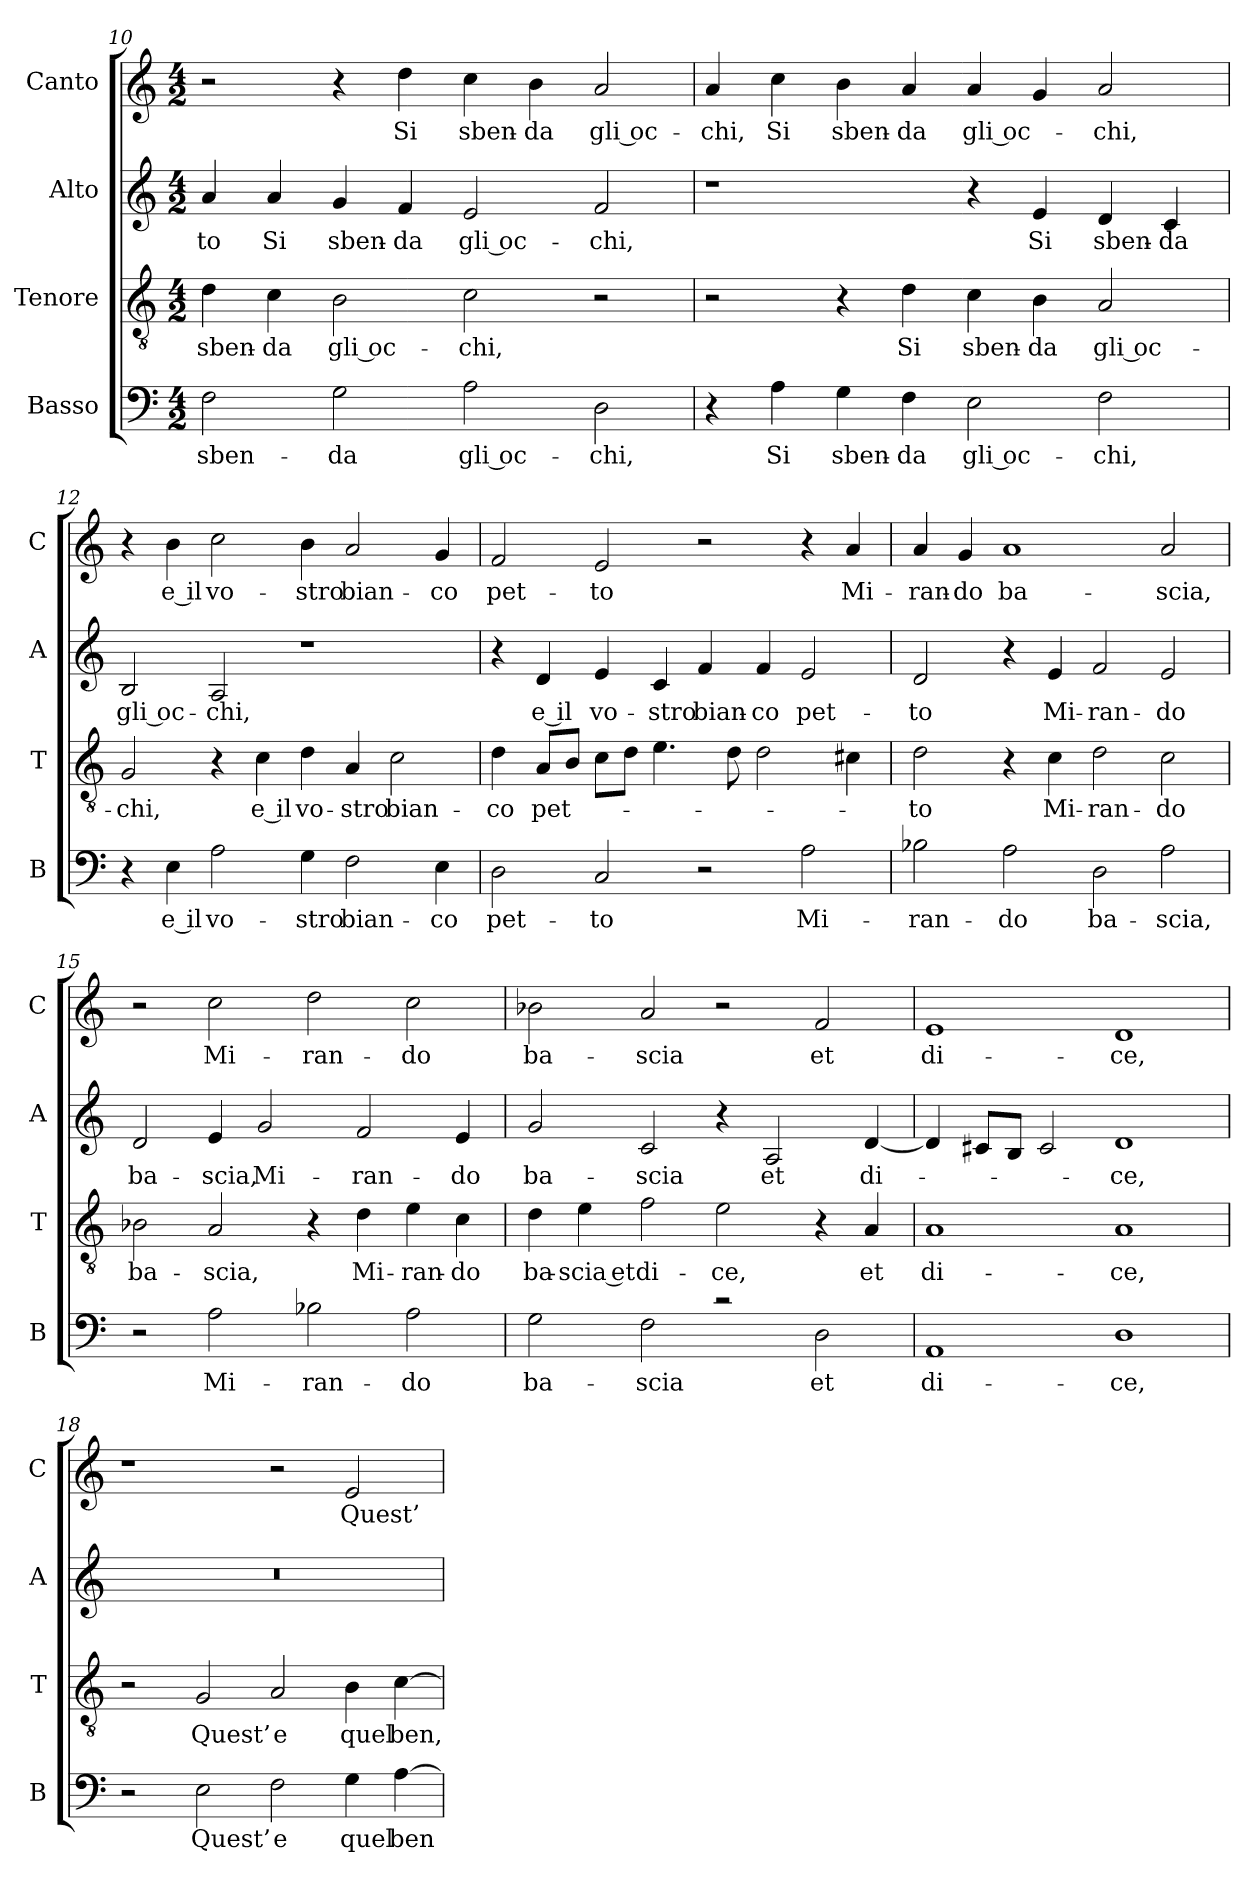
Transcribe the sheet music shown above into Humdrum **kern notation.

**kern	**text	**kern	**text	**kern	**text	**kern	**text
*part4	*part4	*part3	*part3	*part2	*part2	*part1	*part1
*staff4	*staff4	*staff3	*staff3	*staff2	*staff2	*staff1	*staff1
*I"Basso	*	*I"Tenore	*	*I"Alto	*	*I"Canto	*
*I'B	*	*I'T	*	*I'A	*	*I'C	*
*clefF4	*	*clefGv2	*	*clefG2	*	*clefG2	*
*k[]	*	*k[]	*	*k[]	*	*k[]	*
*C:	*	*C:	*	*C:	*	*C:	*
*M4/2	*	*M4/2	*	*M4/2	*	*M4/2	*
=10	=10	=10	=10	=10	=10	=10	=10
!	!LO:LY:b	!	!LO:LY:b	!	!LO:LY:b	!	!
2F\	sben-	4d\	sben-	4a/	-to	2r	.
!	!	!	!LO:LY:b	!	!LO:LY:b	!	!
.	.	4c\	-da	4a/	Si	.	.
!	!LO:LY:b	!	!LO:LY:b	!	!LO:LY:b	!	!
2G\	-da	2B\	gli oc-	4g/	sben-	4r	.
!	!	!	!	!	!LO:LY:b	!	!LO:LY:b
.	.	.	.	4f/	-da	4dd\	Si
!	!LO:LY:b	!	!LO:LY:b	!	!LO:LY:b	!	!LO:LY:b
2A\	gli oc-	2c\	-chi,	2e/	gli oc-	4cc\	sben-
!	!	!	!	!	!	!	!LO:LY:b
.	.	.	.	.	.	4b\	-da
!	!LO:LY:b	!	!	!	!LO:LY:b	!	!LO:LY:b
2D\	-chi,	2r	.	2f/	-chi,	2a/	gli oc-
=11	=11	=11	=11	=11	=11	=11	=11
!	!	!	!	!	!	!	!LO:LY:b
4r	.	2r	.	1r	.	4a/	-chi,
!	!LO:LY:b	!	!	!	!	!	!LO:LY:b
4A\	Si	.	.	.	.	4cc\	Si
!	!LO:LY:b	!	!	!	!	!	!LO:LY:b
4G\	sben-	4r	.	.	.	4b\	sben-
!	!LO:LY:b	!	!LO:LY:b	!	!	!	!LO:LY:b
4F\	-da	4d\	Si	.	.	4a/	-da
!	!LO:LY:b	!	!LO:LY:b	!	!	!	!LO:LY:b
2E\	gli oc-	4c\	sben-	4r	.	4a/	gli oc-
!	!	!	!LO:LY:b	!	!LO:LY:b	!	!
.	.	4B\	-da	4e/	Si	4g/	.
!	!LO:LY:b	!	!LO:LY:b	!	!LO:LY:b	!	!LO:LY:b
2F\	-chi,	2A/	gli oc-	4d/	sben-	2a/	-chi,
!	!	!	!	!	!LO:LY:b	!	!
.	.	.	.	4c/	-da	.	.
!!LO:PB:g=z
=12	=12	=12	=12	=12	=12	=12	=12
!	!	!	!LO:LY:b	!	!LO:LY:b	!	!
4r	.	2G/	-chi,	2B/	gli oc-	4r	.
!	!LO:LY:b	!	!	!	!	!	!LO:LY:b
4E\	e il	.	.	.	.	4b\	e il
!	!LO:LY:b	!	!	!	!LO:LY:b	!	!LO:LY:b
2A\	vo-	4r	.	2A/	-chi,	2cc\	vo-
!	!	!	!LO:LY:b	!	!	!	!
.	.	4c\	e il	.	.	.	.
!	!LO:LY:b	!	!LO:LY:b	!	!	!	!LO:LY:b
4G\	-stro	4d\	vo-	1r	.	4b\	-stro
!	!LO:LY:b	!	!LO:LY:b	!	!	!	!LO:LY:b
2F\	bian-	4A/	-stro	.	.	2a/	bian-
!	!	!	!LO:LY:b	!	!	!	!
.	.	2c\	bian-	.	.	.	.
!	!LO:LY:b	!	!	!	!	!	!LO:LY:b
4E\	-co	.	.	.	.	4g/	-co
=13	=13	=13	=13	=13	=13	=13	=13
!	!LO:LY:b	!	!LO:LY:b	!	!	!	!LO:LY:b
2D\	pet-	4d\	-co	4r	.	2f/	pet-
!	!	!	!LO:LY:b	!	!LO:LY:b	!	!
.	.	8A/L	pet-	4d/	e il	.	.
.	.	8B/J	.	.	.	.	.
!	!LO:LY:b	!	!	!	!LO:LY:b	!	!LO:LY:b
2C/	-to	8c\L	.	4e/	vo-	2e/	-to
.	.	8d\J	.	.	.	.	.
!	!	!	!	!	!LO:LY:b	!	!
.	.	4.e\	.	4c/	-stro	.	.
!	!	!	!	!	!LO:LY:b	!	!
2r	.	.	.	4f/	bian-	2r	.
.	.	8d\	.	.	.	.	.
!	!	!	!	!	!LO:LY:b	!	!
.	.	2d\	.	4f/	-co	.	.
!	!LO:LY:b	!	!	!	!LO:LY:b	!	!
2A\	Mi-	.	.	2e/	pet-	4r	.
!	!	!	!	!	!	!	!LO:LY:b
.	.	4c#X\	.	.	.	4a/	Mi-
=14	=14	=14	=14	=14	=14	=14	=14
!	!LO:LY:b	!	!LO:LY:b	!	!LO:LY:b	!	!LO:LY:b
2B-X\	-ran-	2d\	-to	2d/	-to	4a/	-ran-
!	!	!	!	!	!	!	!LO:LY:b
.	.	.	.	.	.	4g/	-do
!	!LO:LY:b	!	!	!	!	!	!LO:LY:b
2A\	-do	4r	.	4r	.	1a	ba-
!	!	!	!LO:LY:b	!	!LO:LY:b	!	!
.	.	4c\	Mi-	4e/	Mi-	.	.
!	!LO:LY:b	!	!LO:LY:b	!	!LO:LY:b	!	!
2D\	ba-	2d\	-ran-	2f/	-ran-	.	.
!	!LO:LY:b	!	!LO:LY:b	!	!LO:LY:b	!	!LO:LY:b
2A\	-scia,	2c\	-do	2e/	-do	2a/	-scia,
!!LO:LB:g=z
=15	=15	=15	=15	=15	=15	=15	=15
!	!	!	!LO:LY:b	!	!LO:LY:b	!	!
2r	.	2B-X\	ba-	2d/	ba-	2r	.
!	!LO:LY:b	!	!LO:LY:b	!	!LO:LY:b	!	!LO:LY:b
2A\	Mi-	2A/	-scia,	4e/	-scia,	2cc\	Mi-
!	!	!	!	!	!LO:LY:b	!	!
.	.	.	.	2g/	Mi-	.	.
!	!LO:LY:b	!	!	!	!	!	!LO:LY:b
2B-X\	-ran-	4r	.	.	.	2dd\	-ran-
!	!	!	!LO:LY:b	!	!LO:LY:b	!	!
.	.	4d\	Mi-	2f/	-ran-	.	.
!	!LO:LY:b	!	!LO:LY:b	!	!	!	!LO:LY:b
2A\	-do	4e\	-ran-	.	.	2cc\	-do
!	!	!	!LO:LY:b	!	!LO:LY:b	!	!
.	.	4c\	-do	4e/	-do	.	.
=16	=16	=16	=16	=16	=16	=16	=16
!	!LO:LY:b	!	!LO:LY:b	!	!LO:LY:b	!	!LO:LY:b
2G\	ba-	4d\	ba-	2g/	ba-	2b-X\	ba-
!	!	!	!LO:LY:b	!	!	!	!
.	.	4e\	-scia et	.	.	.	.
!	!LO:LY:b	!	!LO:LY:b	!	!LO:LY:b	!	!LO:LY:b
2F\	-scia	2f\	di-	2c/	-scia	2a/	-scia
!	!	!	!LO:LY:b	!	!	!	!
2rc	.	2e\	-ce,	4r	.	2r	.
!	!	!	!	!	!LO:LY:b	!	!
.	.	.	.	2A/	et	.	.
!	!LO:LY:b	!	!	!	!	!	!LO:LY:b
2D\	et	4r	.	.	.	2f/	et
!	!	!	!LO:LY:b	!	!LO:LY:b	!	!
.	.	4A/	et	[4d/	di-	.	.
=17	=17	=17	=17	=17	=17	=17	=17
!	!LO:LY:b	!	!LO:LY:b	!	!	!	!LO:LY:b
1AA	di-	1A	di-	4d/]	.	1e	di-
.	.	.	.	8c#X/L	.	.	.
.	.	.	.	8B/J	.	.	.
.	.	.	.	2c#/	.	.	.
!	!LO:LY:b	!	!LO:LY:b	!	!LO:LY:b	!	!LO:LY:b
1D	-ce,	1A	-ce,	1d	-ce,	1d	-ce,
=18	=18	=18	=18	=18	=18	=18	=18
2r	.	2r	.	0r	.	1r	.
!	!LO:LY:b	!	!LO:LY:b	!	!	!	!
2E\	Quest’	2G/	Quest’	.	.	.	.
!	!LO:LY:b	!	!LO:LY:b	!	!	!	!
2F\	e	2A/	e	.	.	2r	.
!	!LO:LY:b	!	!LO:LY:b	!	!	!	!LO:LY:b
4G\	quel	4B\	quel	.	.	2e/	Quest’
!	!LO:LY:b	!	!LO:LY:b	!	!	!	!
[4A\	ben	[4c\	ben,	.	.	.	.
=	=	=	=	=	=	=	=
*-	*-	*-	*-	*-	*-	*-	*-
